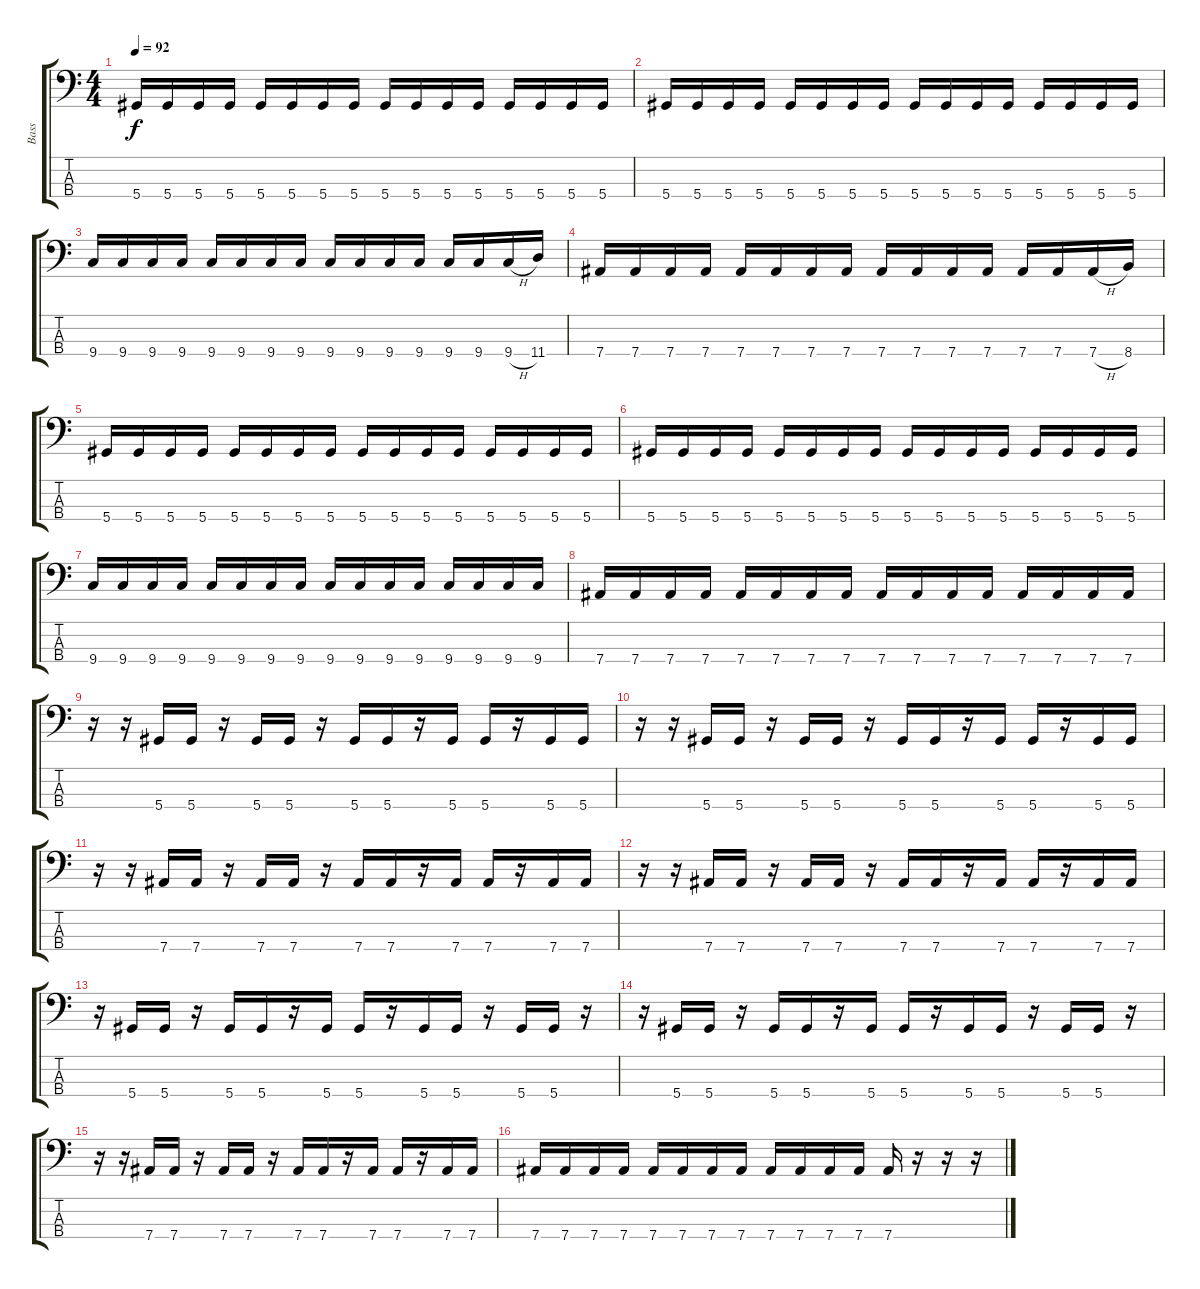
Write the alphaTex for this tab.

\track ("Bass" "Bass") {instrument electricbassfinger}
\staff {score tabs}
\tuning (Gb2 Db2 Ab1 Eb1) {hide}
\ts (4 4)
\tempo 92
\clef f4
\ks c
5.4.16{dy f} 5.4.16 5.4.16 5.4.16 5.4.16 5.4.16 5.4.16 5.4.16 5.4.16 5.4.16 5.4.16 5.4.16 5.4.16 5.4.16 5.4.16 5.4.16 |
5.4.16 5.4.16 5.4.16 5.4.16 5.4.16 5.4.16 5.4.16 5.4.16 5.4.16 5.4.16 5.4.16 5.4.16 5.4.16 5.4.16 5.4.16 5.4.16 |
9.4.16 9.4.16 9.4.16 9.4.16 9.4.16 9.4.16 9.4.16 9.4.16 9.4.16 9.4.16 9.4.16 9.4.16 9.4.16 9.4.16 9.4{h}.16 11.4.16 |
7.4.16 7.4.16 7.4.16 7.4.16 7.4.16 7.4.16 7.4.16 7.4.16 7.4.16 7.4.16 7.4.16 7.4.16 7.4.16 7.4.16 7.4{h}.16 8.4.16 |
5.4.16 5.4.16 5.4.16 5.4.16 5.4.16 5.4.16 5.4.16 5.4.16 5.4.16 5.4.16 5.4.16 5.4.16 5.4.16 5.4.16 5.4.16 5.4.16 |
5.4.16 5.4.16 5.4.16 5.4.16 5.4.16 5.4.16 5.4.16 5.4.16 5.4.16 5.4.16 5.4.16 5.4.16 5.4.16 5.4.16 5.4.16 5.4.16 |
9.4.16 9.4.16 9.4.16 9.4.16 9.4.16 9.4.16 9.4.16 9.4.16 9.4.16 9.4.16 9.4.16 9.4.16 9.4.16 9.4.16 9.4.16 9.4.16 |
7.4.16 7.4.16 7.4.16 7.4.16 7.4.16 7.4.16 7.4.16 7.4.16 7.4.16 7.4.16 7.4.16 7.4.16 7.4.16 7.4.16 7.4.16 7.4.16 |
r.16 r.16 5.4.16 5.4.16 r.16 5.4.16 5.4.16 r.16 5.4.16 5.4.16 r.16 5.4.16 5.4.16 r.16 5.4.16 5.4.16 |
r.16 r.16 5.4.16 5.4.16 r.16 5.4.16 5.4.16 r.16 5.4.16 5.4.16 r.16 5.4.16 5.4.16 r.16 5.4.16 5.4.16 |
r.16 r.16 7.4.16 7.4.16 r.16 7.4.16 7.4.16 r.16 7.4.16 7.4.16 r.16 7.4.16 7.4.16 r.16 7.4.16 7.4.16 |
r.16 r.16 7.4.16 7.4.16 r.16 7.4.16 7.4.16 r.16 7.4.16 7.4.16 r.16 7.4.16 7.4.16 r.16 7.4.16 7.4.16 |
r.16 5.4.16 5.4.16 r.16 5.4.16 5.4.16 r.16 5.4.16 5.4.16 r.16 5.4.16 5.4.16 r.16 5.4.16 5.4.16 r.16 |
r.16 5.4.16 5.4.16 r.16 5.4.16 5.4.16 r.16 5.4.16 5.4.16 r.16 5.4.16 5.4.16 r.16 5.4.16 5.4.16 r.16 |
r.16 r.16 7.4.16 7.4.16 r.16 7.4.16 7.4.16 r.16 7.4.16 7.4.16 r.16 7.4.16 7.4.16 r.16 7.4.16 7.4.16 |
7.4.16 7.4.16 7.4.16 7.4.16 7.4.16 7.4.16 7.4.16 7.4.16 7.4.16 7.4.16 7.4.16 7.4.16 7.4.16 r.16 r.16 r.16
